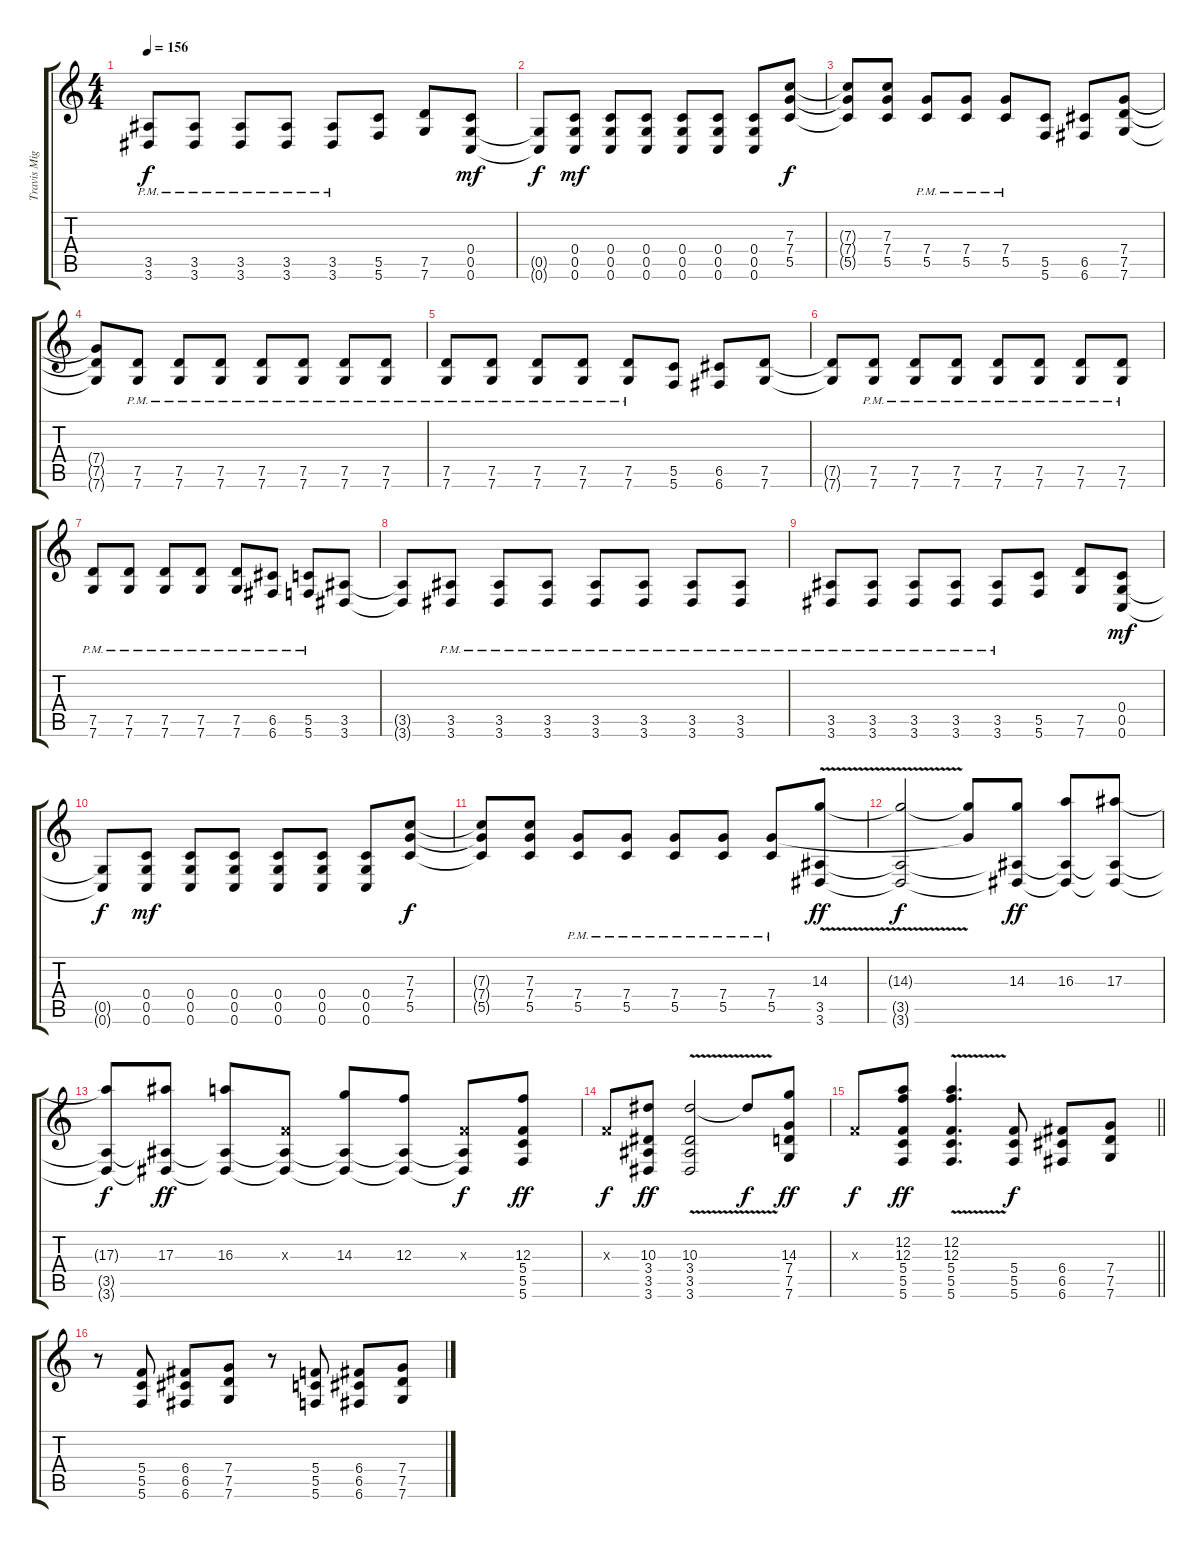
\track ("Travis Miguel" "Travis Mig") {instrument distortionguitar}
\staff {score tabs}
\tuning (D4 A3 F3 C3 G2 C2) {hide}
\ts (4 4)
\tempo 156
\clef g2
\ks c
(3.5{pm} 3.6).8{dy f} (3.5{pm} 3.6).8 (3.5{pm} 3.6).8 (3.5{pm} 3.6).8 (3.5{pm} 3.6).8 (5.5 5.6).8 (7.5 7.6).8 (0.4 0.5 0.6).8{dy mf} |
(0.5{t} 0.6{t}).8{dy f} (0.4 0.5 0.6).8{dy mf} (0.4 0.5 0.6).8 (0.4 0.5 0.6).8 (0.4 0.5 0.6).8 (0.4 0.5 0.6).8 (0.4 0.5 0.6).8 (7.3 7.4 5.5).8{dy f} |
(7.3{t} 7.4{t} 5.5{t}).8 (7.3 7.4 5.5).8 (7.4{pm} 5.5).8 (7.4{pm} 5.5).8 (7.4{pm} 5.5).8 (5.5 5.6).8 (6.5 6.6).8 (7.4 7.5 7.6).8 |
(7.4{t} 7.5{t} 7.6{t}).8 (7.5{pm} 7.6).8 (7.5{pm} 7.6).8 (7.5{pm} 7.6).8 (7.5{pm} 7.6).8 (7.5{pm} 7.6).8 (7.5{pm} 7.6).8 (7.5{pm} 7.6).8 |
(7.5{pm} 7.6).8 (7.5{pm} 7.6).8 (7.5{pm} 7.6).8 (7.5{pm} 7.6).8 (7.5{pm} 7.6).8 (5.5 5.6).8 (6.5 6.6).8 (7.5 7.6).8 |
(7.5{t} 7.6{t}).8 (7.5{pm} 7.6).8 (7.5{pm} 7.6).8 (7.5{pm} 7.6).8 (7.5{pm} 7.6).8 (7.5{pm} 7.6).8 (7.5{pm} 7.6).8 (7.5{pm} 7.6).8 |
(7.5{pm} 7.6).8 (7.5{pm} 7.6).8 (7.5{pm} 7.6).8 (7.5{pm} 7.6).8 (7.5{pm} 7.6).8 (6.5{pm} 6.6).8 (5.5{pm} 5.6).8 (3.5 3.6).8 |
(3.5{t} 3.6{t}).8 (3.5{pm} 3.6).8 (3.5{pm} 3.6).8 (3.5{pm} 3.6).8 (3.5{pm} 3.6).8 (3.5{pm} 3.6).8 (3.5{pm} 3.6).8 (3.5{pm} 3.6).8 |
(3.5{pm} 3.6).8 (3.5{pm} 3.6).8 (3.5{pm} 3.6).8 (3.5{pm} 3.6).8 (3.5{pm} 3.6).8 (5.5 5.6).8 (7.5 7.6).8 (0.4 0.5 0.6).8{dy mf} |
(0.5{t} 0.6{t}).8{dy f} (0.4 0.5 0.6).8{dy mf} (0.4 0.5 0.6).8 (0.4 0.5 0.6).8 (0.4 0.5 0.6).8 (0.4 0.5 0.6).8 (0.4 0.5 0.6).8 (7.3 7.4 5.5).8{dy f} |
(7.3{t} 7.4{t} 5.5{t}).8 (7.3 7.4 5.5).8 (7.4{pm} 5.5).8 (7.4{pm} 5.5).8 (7.4{pm} 5.5).8 (7.4{pm} 5.5).8 (7.4{pm} 5.5).8 (14.3{v} 3.5 3.6).8{dy ff} |
(14.3{t} 3.5{t} 3.6{t}).2{dy f} (14.3{t} 7.4{t}).8 (14.3 3.5{t} 3.6{t}).8{dy ff} (16.3 3.5{t} 3.6{t}).8 (17.3 3.5{t} 3.6{t}).8 |
(17.3{t} 3.5{t} 3.6{t}).8{dy f} (17.3 3.5{t} 3.6{t}).8{dy ff} (16.3 3.5{t} 3.6{t}).8 (0.3{x} 3.5{t} 3.6{t}).8 (14.3 3.5{t} 3.6{t}).8 (12.3 3.5{t} 3.6{t}).8 (0.3{x} 3.5{t} 3.6{t}).8{dy f} (12.3 5.4 5.5 5.6).8{dy ff} |
0.3{x}.8{dy f} (10.3 3.4 3.5 3.6).8{dy ff} (10.3{v} 3.4 3.5 3.6).2 10.3{t}.8{dy f} (14.3 7.4 7.5 7.6).8{dy ff} |
\barLineRight lightlight
0.3{x}.8{dy f} (12.2 12.3 5.4 5.5 5.6).8{dy ff} (12.2 12.3{v} 5.4 5.5 5.6).4{d} (5.4 5.5 5.6).8{dy f} (6.4 6.5 6.6).8 (7.4 7.5 7.6).8 |
r.8 (5.4 5.5 5.6).8 (6.4 6.5 6.6).8 (7.4 7.5 7.6).8 r.8 (5.4 5.5 5.6).8 (6.4 6.5 6.6).8 (7.4 7.5 7.6).8
